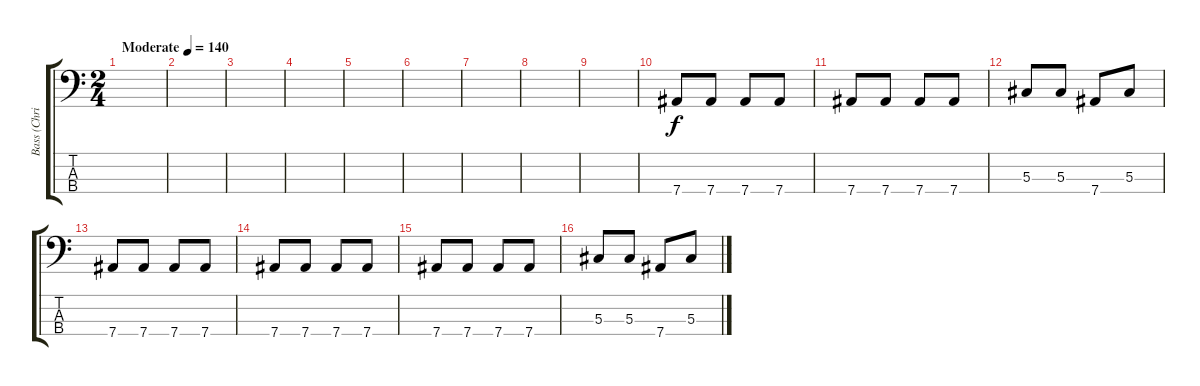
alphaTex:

\track ("Bass (Chris Steele)" "Bass (Chri") {instrument electricbasspick}
\staff {score tabs}
\tuning (Gb2 Db2 Ab1 Eb1) {hide}
\ts (2 4)
\tempo (140 "Moderate")
\clef f4
\ks c
|
|
|
|
|
|
|
|
|
7.4.8 7.4.8 7.4.8 7.4.8 |
7.4.8 7.4.8 7.4.8 7.4.8 |
5.3.8 5.3.8 7.4.8 5.3.8 |
7.4.8 7.4.8 7.4.8 7.4.8 |
7.4.8 7.4.8 7.4.8 7.4.8 |
7.4.8 7.4.8 7.4.8 7.4.8 |
5.3.8 5.3.8 7.4.8 5.3.8
